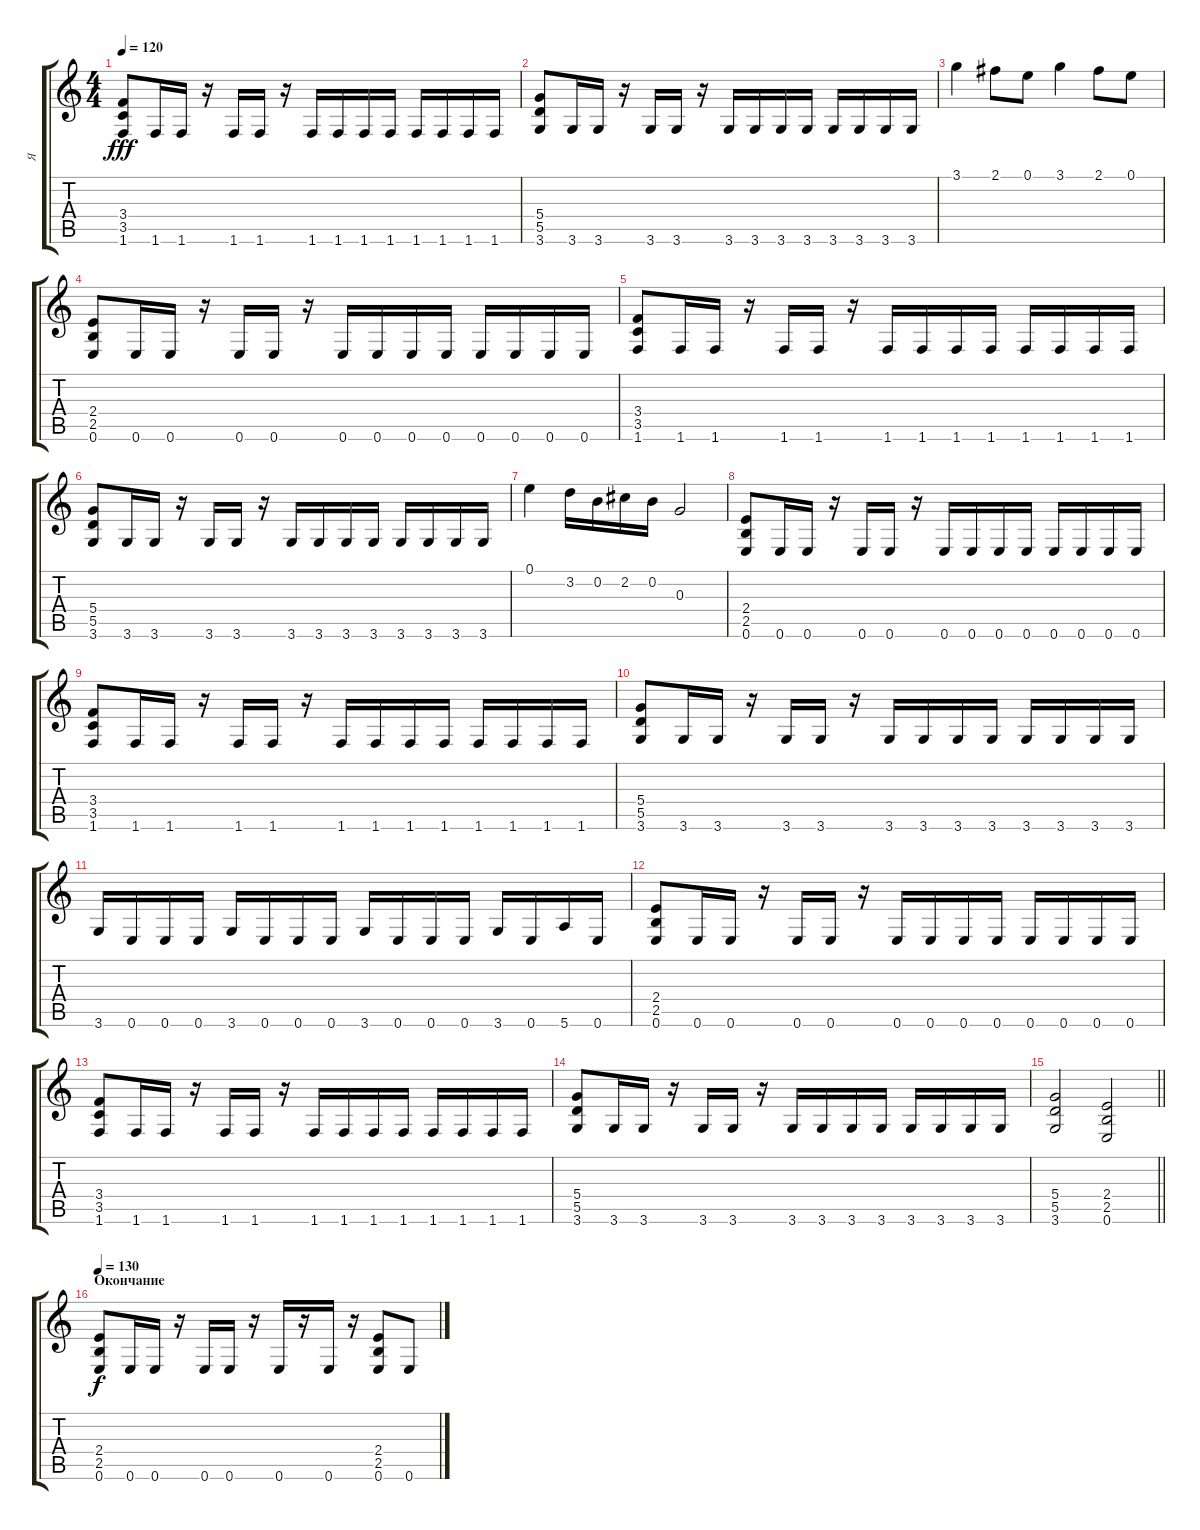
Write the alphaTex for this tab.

\track ("Я" "Я") {instrument distortionguitar}
\staff {score tabs}
\tuning (E4 B3 G3 D3 A2 E2) {hide}
\ts (4 4)
\tempo 120
\clef g2
\ks c
(3.4 3.5 1.6).8{dy fff} 1.6.16 1.6.16 r.16 1.6.16 1.6.16 r.16 1.6.16 1.6.16 1.6.16 1.6.16 1.6.16 1.6.16 1.6.16 1.6.16 |
(5.4 5.5 3.6).8 3.6.16 3.6.16 r.16 3.6.16 3.6.16 r.16 3.6.16 3.6.16 3.6.16 3.6.16 3.6.16 3.6.16 3.6.16 3.6.16 |
3.1.4 2.1.8 0.1.8 3.1.4 2.1.8 0.1.8 |
(2.4 2.5 0.6).8 0.6.16 0.6.16 r.16 0.6.16 0.6.16 r.16 0.6.16 0.6.16 0.6.16 0.6.16 0.6.16 0.6.16 0.6.16 0.6.16 |
(3.4 3.5 1.6).8 1.6.16 1.6.16 r.16 1.6.16 1.6.16 r.16 1.6.16 1.6.16 1.6.16 1.6.16 1.6.16 1.6.16 1.6.16 1.6.16 |
(5.4 5.5 3.6).8 3.6.16 3.6.16 r.16 3.6.16 3.6.16 r.16 3.6.16 3.6.16 3.6.16 3.6.16 3.6.16 3.6.16 3.6.16 3.6.16 |
0.1.4 3.2.16 0.2.16 2.2.16 0.2.16 0.3.2 |
(2.4 2.5 0.6).8 0.6.16 0.6.16 r.16 0.6.16 0.6.16 r.16 0.6.16 0.6.16 0.6.16 0.6.16 0.6.16 0.6.16 0.6.16 0.6.16 |
(3.4 3.5 1.6).8 1.6.16 1.6.16 r.16 1.6.16 1.6.16 r.16 1.6.16 1.6.16 1.6.16 1.6.16 1.6.16 1.6.16 1.6.16 1.6.16 |
(5.4 5.5 3.6).8 3.6.16 3.6.16 r.16 3.6.16 3.6.16 r.16 3.6.16 3.6.16 3.6.16 3.6.16 3.6.16 3.6.16 3.6.16 3.6.16 |
3.6.16 0.6.16 0.6.16 0.6.16 3.6.16 0.6.16 0.6.16 0.6.16 3.6.16 0.6.16 0.6.16 0.6.16 3.6.16 0.6.16 5.6.16 0.6.16 |
(2.4 2.5 0.6).8 0.6.16 0.6.16 r.16 0.6.16 0.6.16 r.16 0.6.16 0.6.16 0.6.16 0.6.16 0.6.16 0.6.16 0.6.16 0.6.16 |
(3.4 3.5 1.6).8 1.6.16 1.6.16 r.16 1.6.16 1.6.16 r.16 1.6.16 1.6.16 1.6.16 1.6.16 1.6.16 1.6.16 1.6.16 1.6.16 |
(5.4 5.5 3.6).8 3.6.16 3.6.16 r.16 3.6.16 3.6.16 r.16 3.6.16 3.6.16 3.6.16 3.6.16 3.6.16 3.6.16 3.6.16 3.6.16 |
\barLineRight lightlight
(5.4 5.5 3.6).2 (2.4 2.5 0.6).2 |
\section ("" "Окончание")
\tempo 130
(2.4 2.5 0.6).8{dy f} 0.6.16 0.6.16 r.16 0.6.16 0.6.16 r.16 0.6.16 r.16 0.6.16 r.16 (2.4 2.5 0.6).8 0.6.8
